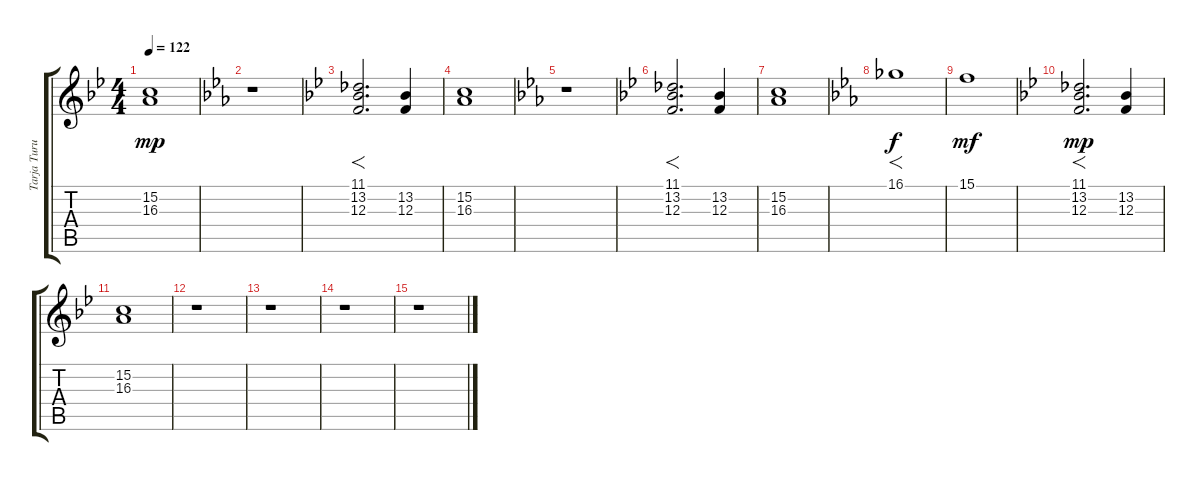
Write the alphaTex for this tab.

\track ("Tarja Turunen " "Tarja Turu") {instrument choiraahs}
\staff {score tabs}
\tuning (D4 A3 F3 C3 G2 D2) {hide}
\ts (4 4)
\tempo 122
\clef g2
\ks bb
(15.2 16.3).1{dy mp} |
\ks eb
r.1 |
\ks bb
(11.1 13.2 12.3).2{f d} (13.2 12.3).4 |
(15.2 16.3).1 |
\ks eb
r.1 |
\ks bb
(11.1 13.2 12.3).2{f d} (13.2 12.3).4 |
(15.2 16.3).1 |
\ks eb
16.1.1{f dy f} |
15.1.1{dy mf} |
\ks bb
(11.1 13.2 12.3).2{f d dy mp} (13.2 12.3).4 |
(15.2 16.3).1 |
r.1 |
r.1 |
r.1 |
r.1
